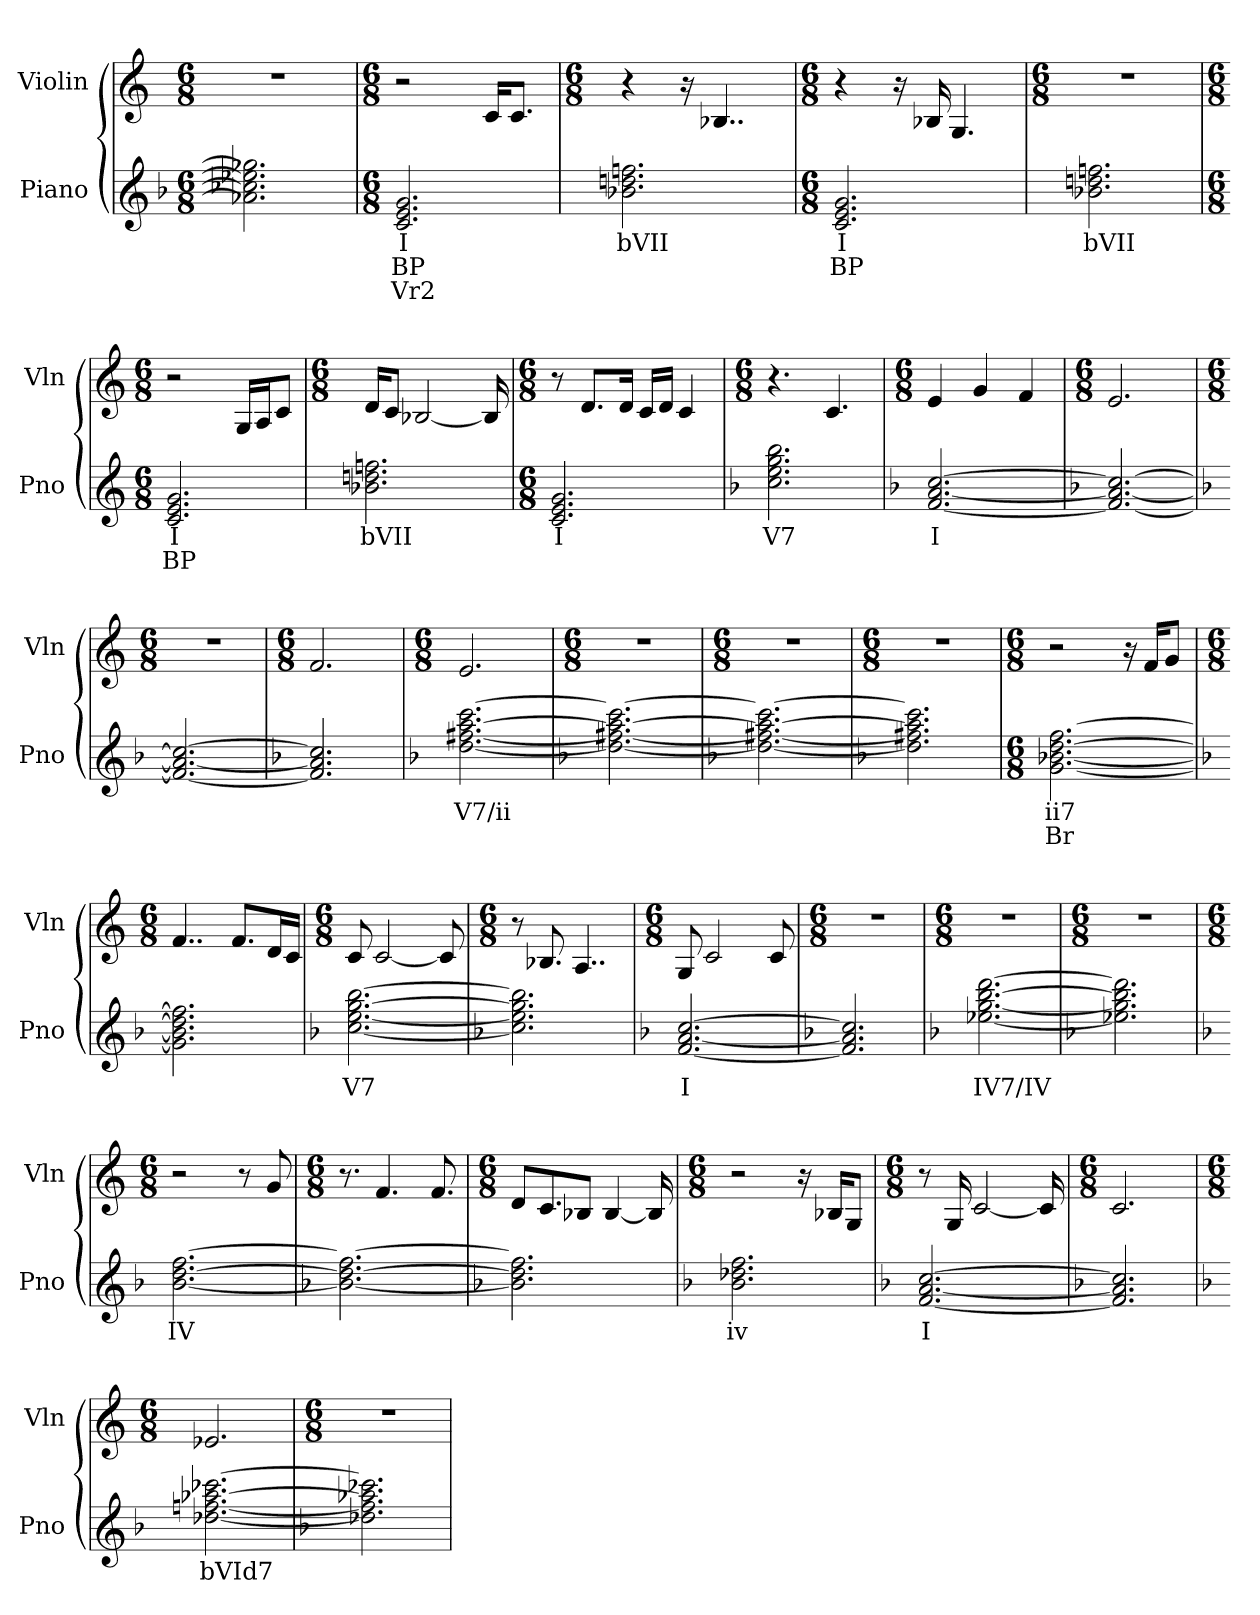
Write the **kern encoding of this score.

**kern	**text	**text	**text	**kern
*part2	*part2	*part2	*part2	*part1
*staff2	*staff2	*staff2	*staff2	*staff1
*I"Piano	*	*	*	*I"Violin
*I'Pno	*	*	*	*I'Vln
*k[b-]	*	*	*	*
*F:	*	*	*	*
*M6/8	*	*	*	*M6/8
=	=	=	=	=
2.a-X] 2.cc-X] 2.ee-X] 2.gg-X]	.	.	.	2.r
=	=	=	=	=
*k[]	*	*	*	*
*C:	*	*	*	*
*M6/8	*	*	*	*M6/8
2.c 2.e 2.g	I	BP	Vr2	2r
.	.	.	.	16cKL
.	.	.	.	8.cJ
=	=	=	=	=
*k[]	*	*	*	*
*C:	*	*	*	*
*	*	*	*	*M6/8
2.b-X 2.ddn 2.ffn	bVII	.	.	4r
.	.	.	.	16r
.	.	.	.	4..B-X
=	=	=	=	=
*k[]	*	*	*	*
*C:	*	*	*	*
*M6/8	*	*	*	*M6/8
2.c 2.e 2.g	I	BP	.	4r
.	.	.	.	16r
.	.	.	.	16B-X
.	.	.	.	4.G
=	=	=	=	=
*k[]	*	*	*	*
*C:	*	*	*	*
*	*	*	*	*M6/8
2.b-X 2.ddn 2.ffn	bVII	.	.	2.r
=	=	=	=	=
*k[]	*	*	*	*
*C:	*	*	*	*
*M6/8	*	*	*	*M6/8
2.c 2.e 2.g	I	BP	.	2r
.	.	.	.	16GLL
.	.	.	.	16AJ
.	.	.	.	8cJ
=	=	=	=	=
*k[]	*	*	*	*
*C:	*	*	*	*
*	*	*	*	*M6/8
2.b-X 2.ddn 2.ffn	bVII	.	.	16dKL
.	.	.	.	8cJ
.	.	.	.	[2B-X
.	.	.	.	16B-]
=	=	=	=	=
*k[]	*	*	*	*
*C:	*	*	*	*
*M6/8	*	*	*	*M6/8
2.c 2.e 2.g	I	.	.	8r
.	.	.	.	8.dL
.	.	.	.	16dJk
.	.	.	.	16cLL
.	.	.	.	16dJJ
.	.	.	.	4c
=	=	=	=	=
*k[b-]	*	*	*	*
*F:	*	*	*	*
*	*	*	*	*M6/8
2.cc 2.ee 2.gg 2.bb-	V7	.	.	4.r
.	.	.	.	4.c
=	=	=	=	=
*k[b-]	*	*	*	*
*F:	*	*	*	*
*	*	*	*	*M6/8
[2.f [2.a [2.cc	I	.	.	4e
.	.	.	.	4g
.	.	.	.	4f
=	=	=	=	=
*k[b-]	*	*	*	*
*F:	*	*	*	*
*	*	*	*	*M6/8
2.f_ 2.a_ 2.cc_	.	.	.	2.e
=	=	=	=	=
*k[b-]	*	*	*	*
*F:	*	*	*	*
*	*	*	*	*M6/8
2.f_ 2.a_ 2.cc_	.	.	.	2.r
=	=	=	=	=
*k[b-]	*	*	*	*
*F:	*	*	*	*
*	*	*	*	*M6/8
2.f] 2.a] 2.cc]	.	.	.	2.f
=	=	=	=	=
*k[b-]	*	*	*	*
*F:	*	*	*	*
*	*	*	*	*M6/8
[2.dd [2.ff#X [2.aa [2.ccc	V7/ii	.	.	2.e
=	=	=	=	=
*k[b-]	*	*	*	*
*F:	*	*	*	*
*	*	*	*	*M6/8
2.dd_ 2.ff#X_ 2.aa_ 2.ccc_	.	.	.	2.r
=	=	=	=	=
*k[b-]	*	*	*	*
*F:	*	*	*	*
*	*	*	*	*M6/8
2.dd_ 2.ff#X_ 2.aa_ 2.ccc_	.	.	.	2.r
=	=	=	=	=
*k[b-]	*	*	*	*
*F:	*	*	*	*
*	*	*	*	*M6/8
2.dd] 2.ff#X] 2.aa] 2.ccc]	.	.	.	2.r
=	=	=	=	=
*k[]	*	*	*	*
*C:	*	*	*	*
*M6/8	*	*	*	*M6/8
[2.g [2.b-X [2.dd [2.ff	ii7	Br	.	2r
.	.	.	.	16r
.	.	.	.	16fKL
.	.	.	.	8gJ
=	=	=	=	=
*k[b-]	*	*	*	*
*F:	*	*	*	*
*	*	*	*	*M6/8
2.g] 2.b-] 2.dd] 2.ff]	.	.	.	4..f
.	.	.	.	8.fL
.	.	.	.	16dL
.	.	.	.	16cJJ
=	=	=	=	=
*k[b-]	*	*	*	*
*F:	*	*	*	*
*	*	*	*	*M6/8
[2.cc [2.ee [2.gg [2.bb-	V7	.	.	8c
.	.	.	.	[2c
.	.	.	.	8c]
=	=	=	=	=
*k[b-]	*	*	*	*
*F:	*	*	*	*
*	*	*	*	*M6/8
2.cc] 2.ee] 2.gg] 2.bb-]	.	.	.	8r
.	.	.	.	8.B-X
.	.	.	.	4..A
=	=	=	=	=
*k[b-]	*	*	*	*
*F:	*	*	*	*
*	*	*	*	*M6/8
[2.f [2.a [2.cc	I	.	.	8G
.	.	.	.	2c
.	.	.	.	8c
=	=	=	=	=
*k[b-]	*	*	*	*
*F:	*	*	*	*
*	*	*	*	*M6/8
2.f] 2.a] 2.cc]	.	.	.	2.r
=	=	=	=	=
*k[b-]	*	*	*	*
*F:	*	*	*	*
*	*	*	*	*M6/8
[2.ee-X [2.gg [2.bb- [2.ddd	IV7/IV	.	.	2.r
=	=	=	=	=
*k[b-]	*	*	*	*
*F:	*	*	*	*
*	*	*	*	*M6/8
2.ee-X] 2.gg] 2.bb-] 2.ddd]	.	.	.	2.r
=	=	=	=	=
*k[b-]	*	*	*	*
*F:	*	*	*	*
*	*	*	*	*M6/8
[2.b- [2.dd [2.ff	IV	.	.	2r
.	.	.	.	8r
.	.	.	.	8g
=	=	=	=	=
*k[b-]	*	*	*	*
*F:	*	*	*	*
*	*	*	*	*M6/8
2.b-_ 2.dd_ 2.ff_	.	.	.	8.r
.	.	.	.	4.f
.	.	.	.	8.f
=	=	=	=	=
*k[b-]	*	*	*	*
*F:	*	*	*	*
*	*	*	*	*M6/8
2.b-] 2.dd] 2.ff]	.	.	.	8dL
.	.	.	.	8.c
.	.	.	.	8B-XJ
.	.	.	.	[4B-
.	.	.	.	16B-]
=	=	=	=	=
*k[b-]	*	*	*	*
*F:	*	*	*	*
*	*	*	*	*M6/8
2.b- 2.dd-X 2.ff	iv	.	.	2r
.	.	.	.	16r
.	.	.	.	16B-XKL
.	.	.	.	8GJ
=	=	=	=	=
*k[b-]	*	*	*	*
*F:	*	*	*	*
*	*	*	*	*M6/8
[2.f [2.a [2.cc	I	.	.	8r
.	.	.	.	16G
.	.	.	.	[2c
.	.	.	.	16c]
=	=	=	=	=
*k[b-]	*	*	*	*
*F:	*	*	*	*
*	*	*	*	*M6/8
2.f] 2.a] 2.cc]	.	.	.	2.c
=	=	=	=	=
*k[b-]	*	*	*	*
*F:	*	*	*	*
*	*	*	*	*M6/8
[2.dd-X [2.ffn [2.aa-X [2.ccc-X	bVId7	.	.	2.e-X
=	=	=	=	=
*k[b-]	*	*	*	*
*F:	*	*	*	*
*	*	*	*	*M6/8
2.dd-X] 2.ffn] 2.aa-X] 2.ccc-X]	.	.	.	2.r
=	=	=	=	=
*-	*-	*-	*-	*-
